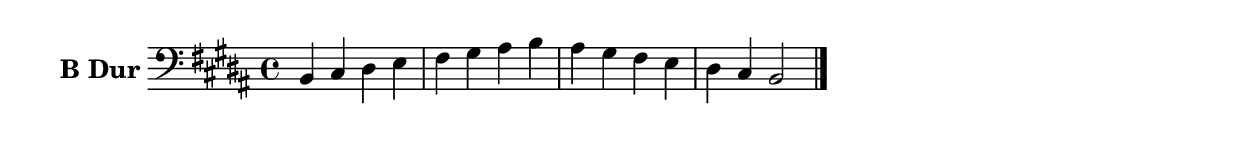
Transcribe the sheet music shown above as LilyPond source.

\version "2.18.2"

\score {
  \new Staff = "cello"
    \with { instrumentName = \markup { \bold \large { "B Dur" }}}
    \transpose c b, {
      \relative c {
        \clef bass
        \key c \major
        \time 4/4

        c4 d e f |
        g a b c  |
        b a g f  |
        e d c2 \bar "|."

      }
    }
  \layout {}
}
